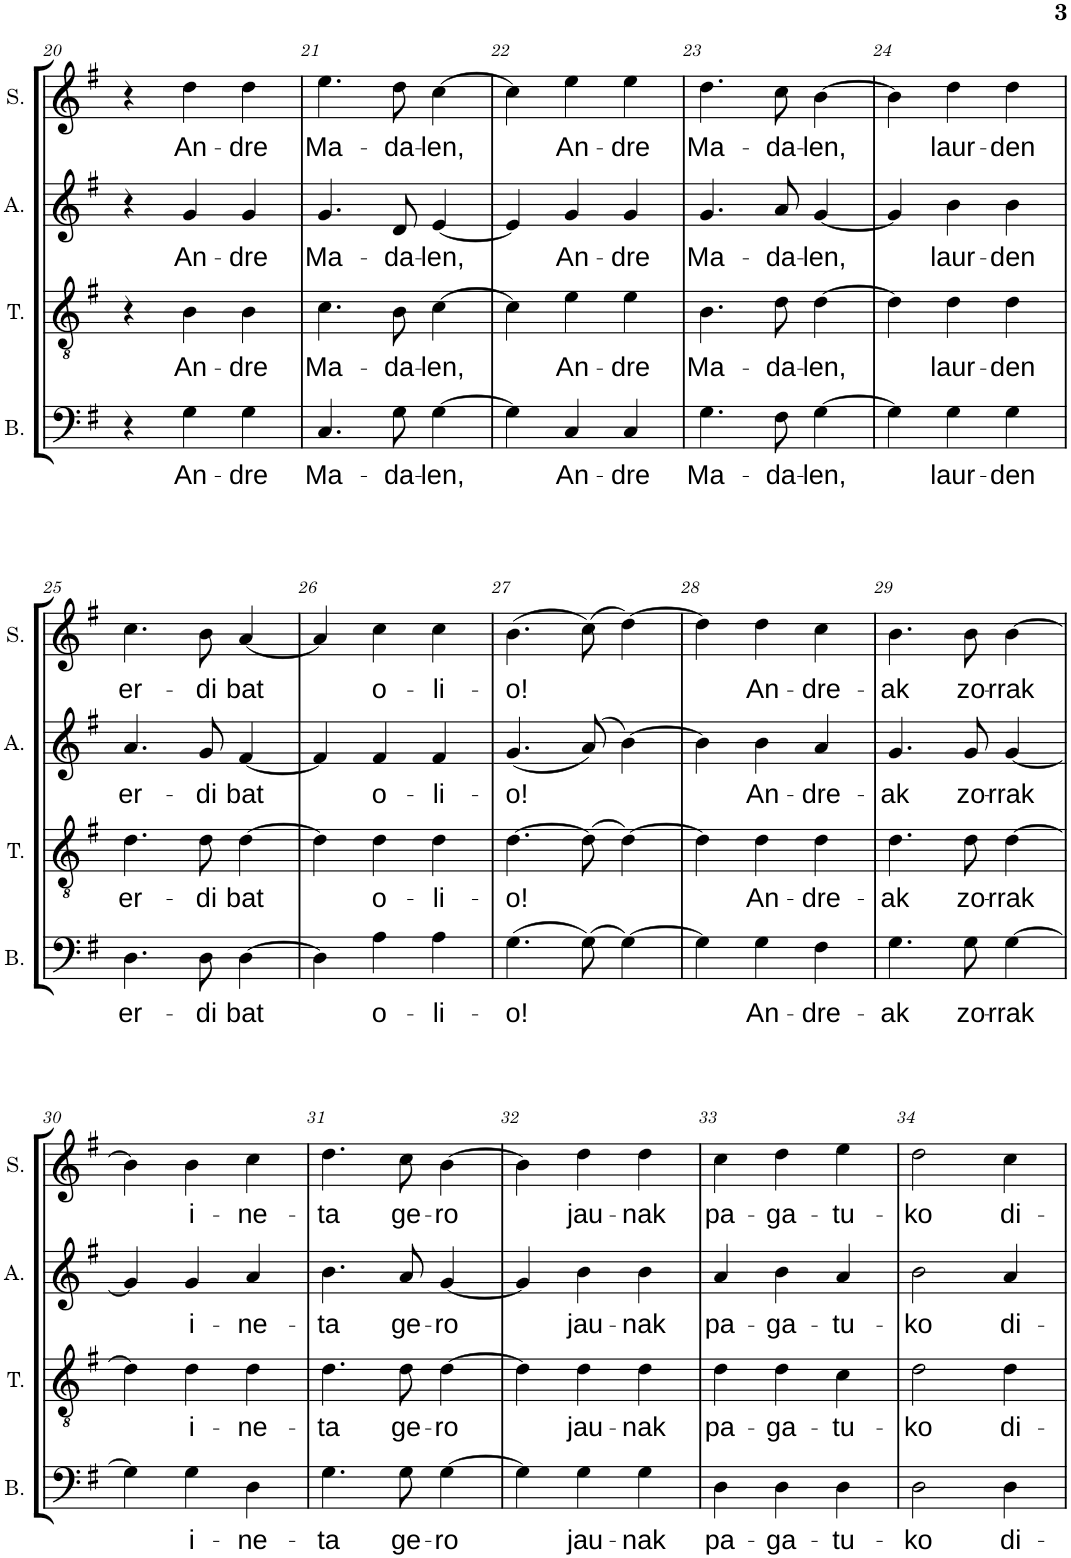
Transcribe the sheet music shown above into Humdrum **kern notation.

**kern	**text	**kern	**text	**kern	**text	**kern	**text
*part4	*part4	*part3	*part3	*part2	*part2	*part1	*part1
*staff4	*staff4	*staff3	*staff3	*staff2	*staff2	*staff1	*staff1
*I"Basse	*	*I"Ténor	*	*I"Alto	*	*I"Soprano	*
*I'B.	*	*I'T.	*	*I'A.	*	*I'S.	*
!!LO:PB:g=z
*clefF4	*	*clefGv2	*	*clefG2	*	*clefG2	*
*k[f#]	*	*k[f#]	*	*k[f#]	*	*k[f#]	*
*M3/4	*	*M3/4	*	*M3/4	*	*M3/4	*
=20	=20	=20	=20	=20	=20	=20	=20
4r	.	4r	.	4r	.	4r	.
!	!LO:LY:b	!	!LO:LY:b	!	!LO:LY:b	!	!LO:LY:b
4G\	An-	4B\	An-	4g/	An-	4dd\	An-
!	!LO:LY:b	!	!LO:LY:b	!	!LO:LY:b	!	!LO:LY:b
4G\	-dre	4B\	-dre	4g/	-dre	4dd\	-dre
=21	=21	=21	=21	=21	=21	=21	=21
!	!LO:LY:b	!	!LO:LY:b	!	!LO:LY:b	!	!LO:LY:b
4.C/	Ma-	4.c\	Ma-	4.g/	Ma-	4.ee\	Ma-
!	!LO:LY:b	!	!LO:LY:b	!	!LO:LY:b	!	!LO:LY:b
8G\	-da-	8B\	-da-	8d/	-da-	8dd\	-da-
!	!LO:LY:b	!	!LO:LY:b	!	!LO:LY:b	!	!LO:LY:b
[4G\	-len,	[4c\	-len,	[4e/	-len,	[4cc\	-len,
=22	=22	=22	=22	=22	=22	=22	=22
4G\]	.	4c\]	.	4e/]	.	4cc\]	.
!	!LO:LY:b	!	!LO:LY:b	!	!LO:LY:b	!	!LO:LY:b
4C/	An-	4e\	An-	4g/	An-	4ee\	An-
!	!LO:LY:b	!	!LO:LY:b	!	!LO:LY:b	!	!LO:LY:b
4C/	-dre	4e\	-dre	4g/	-dre	4ee\	-dre
=23	=23	=23	=23	=23	=23	=23	=23
!	!LO:LY:b	!	!LO:LY:b	!	!LO:LY:b	!	!LO:LY:b
4.G\	Ma-	4.B\	Ma-	4.g/	Ma-	4.dd\	Ma-
!	!LO:LY:b	!	!LO:LY:b	!	!LO:LY:b	!	!LO:LY:b
8F#\	-da-	8d\	-da-	8a/	-da-	8cc\	-da-
!	!LO:LY:b	!	!LO:LY:b	!	!LO:LY:b	!	!LO:LY:b
[4G\	-len,	[4d\	-len,	[4g/	-len,	[4b\	-len,
=24	=24	=24	=24	=24	=24	=24	=24
4G\]	.	4d\]	.	4g/]	.	4b\]	.
!	!LO:LY:b	!	!LO:LY:b	!	!LO:LY:b	!	!LO:LY:b
4G\	laur-	4d\	laur-	4b\	laur-	4dd\	laur-
!	!LO:LY:b	!	!LO:LY:b	!	!LO:LY:b	!	!LO:LY:b
4G\	-den	4d\	-den	4b\	-den	4dd\	-den
!!LO:LB:g=z
=25	=25	=25	=25	=25	=25	=25	=25
!	!LO:LY:b	!	!LO:LY:b	!	!LO:LY:b	!	!LO:LY:b
4.D\	er-	4.d\	er-	4.a/	er-	4.cc\	er-
!	!LO:LY:b	!	!LO:LY:b	!	!LO:LY:b	!	!LO:LY:b
8D\	-di	8d\	-di	8g/	-di	8b\	-di
!	!LO:LY:b	!	!LO:LY:b	!	!LO:LY:b	!	!LO:LY:b
[4D\	bat	[4d\	bat	[4f#/	bat	[4a/	bat
=26	=26	=26	=26	=26	=26	=26	=26
4D\]	.	4d\]	.	4f#/]	.	4a/]	.
!	!LO:LY:b	!	!LO:LY:b	!	!LO:LY:b	!	!LO:LY:b
4A\	o-	4d\	o-	4f#/	o-	4cc\	o-
!	!LO:LY:b	!	!LO:LY:b	!	!LO:LY:b	!	!LO:LY:b
4A\	-li-	4d\	-li-	4f#/	-li-	4cc\	-li-
=27	=27	=27	=27	=27	=27	=27	=27
!	!LO:LY:b	!	!LO:LY:b	!	!LO:LY:b	!	!LO:LY:b
(4.G\	-o!	[4.d\	-o!	(4.g/	-o!	(4.b\	-o!
(8G\)	.	(8d\]	.	(8a/)	.	(8cc\)	.
[4G\)	.	[4d\)	.	[4b\)	.	[4dd\)	.
=28	=28	=28	=28	=28	=28	=28	=28
4G\]	.	4d\]	.	4b\]	.	4dd\]	.
!	!LO:LY:b	!	!LO:LY:b	!	!LO:LY:b	!	!LO:LY:b
4G\	An-	4d\	An-	4b\	An-	4dd\	An-
!	!LO:LY:b	!	!LO:LY:b	!	!LO:LY:b	!	!LO:LY:b
4F#\	-dre-	4d\	-dre-	4a/	-dre-	4cc\	-dre-
=29	=29	=29	=29	=29	=29	=29	=29
!	!LO:LY:b	!	!LO:LY:b	!	!LO:LY:b	!	!LO:LY:b
4.G\	-ak	4.d\	-ak	4.g/	-ak	4.b\	-ak
!	!LO:LY:b	!	!LO:LY:b	!	!LO:LY:b	!	!LO:LY:b
8G\	zo-	8d\	zo-	8g/	zo-	8b\	zo-
!	!LO:LY:b	!	!LO:LY:b	!	!LO:LY:b	!	!LO:LY:b
[4G\	-rrak	[4d\	-rrak	[4g/	-rrak	[4b\	-rrak
!!LO:LB:g=z
=30	=30	=30	=30	=30	=30	=30	=30
4G\]	.	4d\]	.	4g/]	.	4b\]	.
!	!LO:LY:b	!	!LO:LY:b	!	!LO:LY:b	!	!LO:LY:b
4G\	i-	4d\	i-	4g/	i-	4b\	i-
!	!LO:LY:b	!	!LO:LY:b	!	!LO:LY:b	!	!LO:LY:b
4D\	-ne-	4d\	-ne-	4a/	-ne-	4cc\	-ne-
=31	=31	=31	=31	=31	=31	=31	=31
!	!LO:LY:b	!	!LO:LY:b	!	!LO:LY:b	!	!LO:LY:b
4.G\	-ta	4.d\	-ta	4.b\	-ta	4.dd\	-ta
!	!LO:LY:b	!	!LO:LY:b	!	!LO:LY:b	!	!LO:LY:b
8G\	ge-	8d\	ge-	8a/	ge-	8cc\	ge-
!	!LO:LY:b	!	!LO:LY:b	!	!LO:LY:b	!	!LO:LY:b
[4G\	-ro	[4d\	-ro	[4g/	-ro	[4b\	-ro
=32	=32	=32	=32	=32	=32	=32	=32
4G\]	.	4d\]	.	4g/]	.	4b\]	.
!	!LO:LY:b	!	!LO:LY:b	!	!LO:LY:b	!	!LO:LY:b
4G\	jau-	4d\	jau-	4b\	jau-	4dd\	jau-
!	!LO:LY:b	!	!LO:LY:b	!	!LO:LY:b	!	!LO:LY:b
4G\	-nak	4d\	-nak	4b\	-nak	4dd\	-nak
=33	=33	=33	=33	=33	=33	=33	=33
!	!LO:LY:b	!	!LO:LY:b	!	!LO:LY:b	!	!LO:LY:b
4D\	pa-	4d\	pa-	4a/	pa-	4cc\	pa-
!	!LO:LY:b	!	!LO:LY:b	!	!LO:LY:b	!	!LO:LY:b
4D\	-ga-	4d\	-ga-	4b\	-ga-	4dd\	-ga-
!	!LO:LY:b	!	!LO:LY:b	!	!LO:LY:b	!	!LO:LY:b
4D\	-tu-	4c\	-tu-	4a/	-tu-	4ee\	-tu-
=34	=34	=34	=34	=34	=34	=34	=34
!	!LO:LY:b	!	!LO:LY:b	!	!LO:LY:b	!	!LO:LY:b
2D\	-ko	2d\	-ko	2b\	-ko	2dd\	-ko
!	!LO:LY:b	!	!LO:LY:b	!	!LO:LY:b	!	!LO:LY:b
4D\	di-	4d\	di-	4a/	di-	4cc\	di-
=	=	=	=	=	=	=	=
*-	*-	*-	*-	*-	*-	*-	*-
